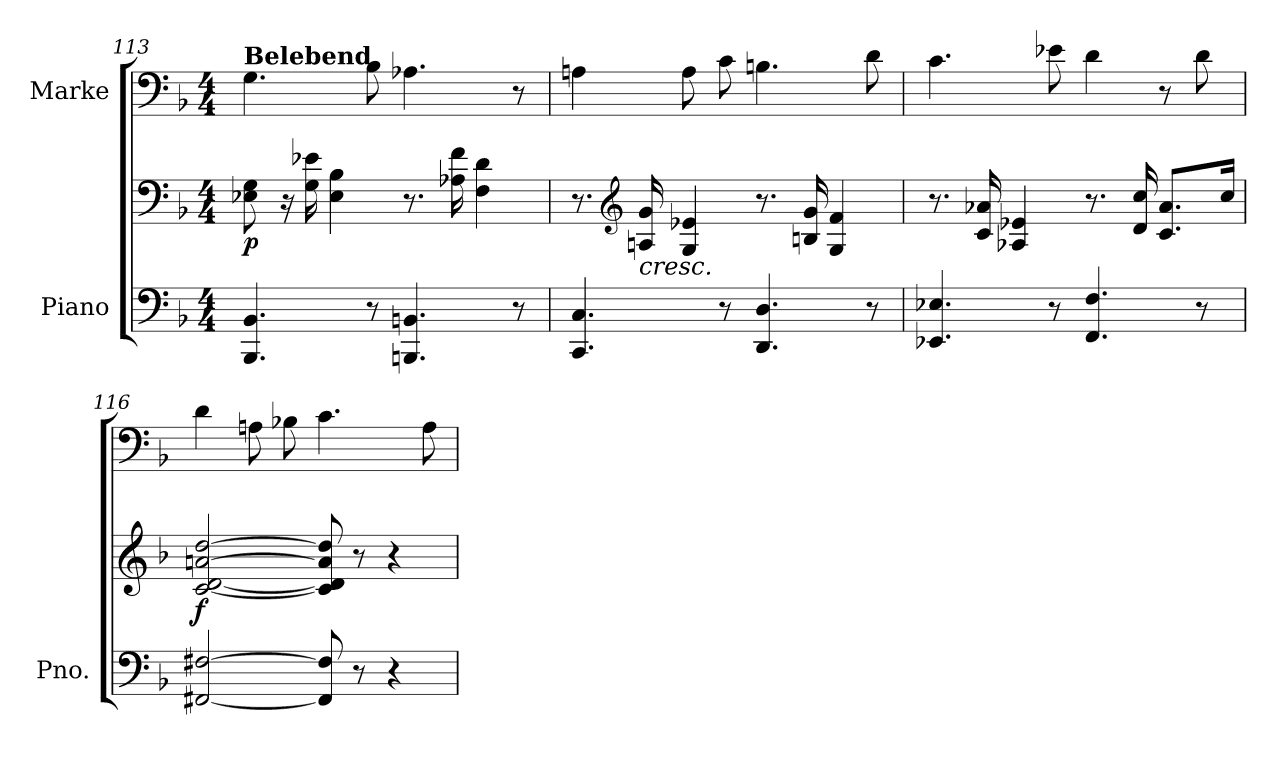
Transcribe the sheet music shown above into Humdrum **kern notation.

**kern	**kern	**dynam	**kern
*part2	*part2	*part2	*part1
*staff3	*staff2	*staff2/3	*staff1
*I"Piano	*	*	*I"Marke
*I'Pno.	*	*	*
*clefF4	*clefF4	*	*clefF4
*k[b-]	*k[b-]	*	*k[b-]
*M4/4	*M4/4	*	*M4/4
*MM80	*MM80	*	*MM80
=113	=113	=113	=113
*^	*	*	*
!	!	!	!	!LO:TX:a:B:t=Belebend
!	!	!	!LO:DY:b	!
4.BBB-/ 4.BB-/	8.ryy	8E-X\ 8G\	p	4.G\
.	.	16r	.	.
.	8.ryy	16G\ 16e-X\	.	.
.	.	4E-\ 4B-\	.	.
8r	8ryy	.	.	8B-\
4.BBBn/ 4.BBn/	8.ryy	8.r	.	4.A-X\
.	8.ryy	16A-X\ 16f\	.	.
.	.	4F\ 4d\	.	.
8r	8ryy	.	.	8r
!!LO:LB:g=z
=114	=114	=114	=114	=114
4.CC/ 4.C/	8.ryy	8.r	.	4An\
*	*	*clefG2	*	*
!	!	!LO:TX:b:i:t=cresc.	!	!
.	8.ryy	16An/ 16g/	.	.
.	.	4G/ 4e-X/	.	8A\
8r	8ryy	.	.	8c\
4.DD/ 4.D/	8.ryy	8.r	.	4.Bn\
.	8.ryy	16Bn/ 16g/	.	.
.	.	4G/ 4f/	.	.
8r	8ryy	.	.	8d\
=115	=115	=115	=115	=115
4.EE-X/ 4.E-X/	8.ryy	8.r	.	4.c\
.	8.ryy	16c/ 16a-X/	.	.
.	.	4A-X/ 4e-X/	.	.
8r	8ryy	.	.	8e-X\
4.FF/ 4.F/	8.ryy	8.r	.	4d\
.	8.ryy	16d/ 16cc/	.	.
.	.	8.c/ 8.a-/L	.	8r
8r	8ryy	.	.	8d\
.	.	16cc/Jk	.	.
*v	*v	*	*	*
=116	=116	=116	=116
!	!	!LO:DY:b	!
[2FF#X/ [2F#X/	[2c/ [2d/ [2an/ [2dd/	f	4d\
.	.	.	8An\
.	.	.	8B-X\
8FF#/] 8F#/]	8c/] 8d/] 8a/] 8dd/]	.	4.c\
8r	8r	.	.
4r	4r	.	.
.	.	.	8A\
=	=	=	=
*-	*-	*-	*-
